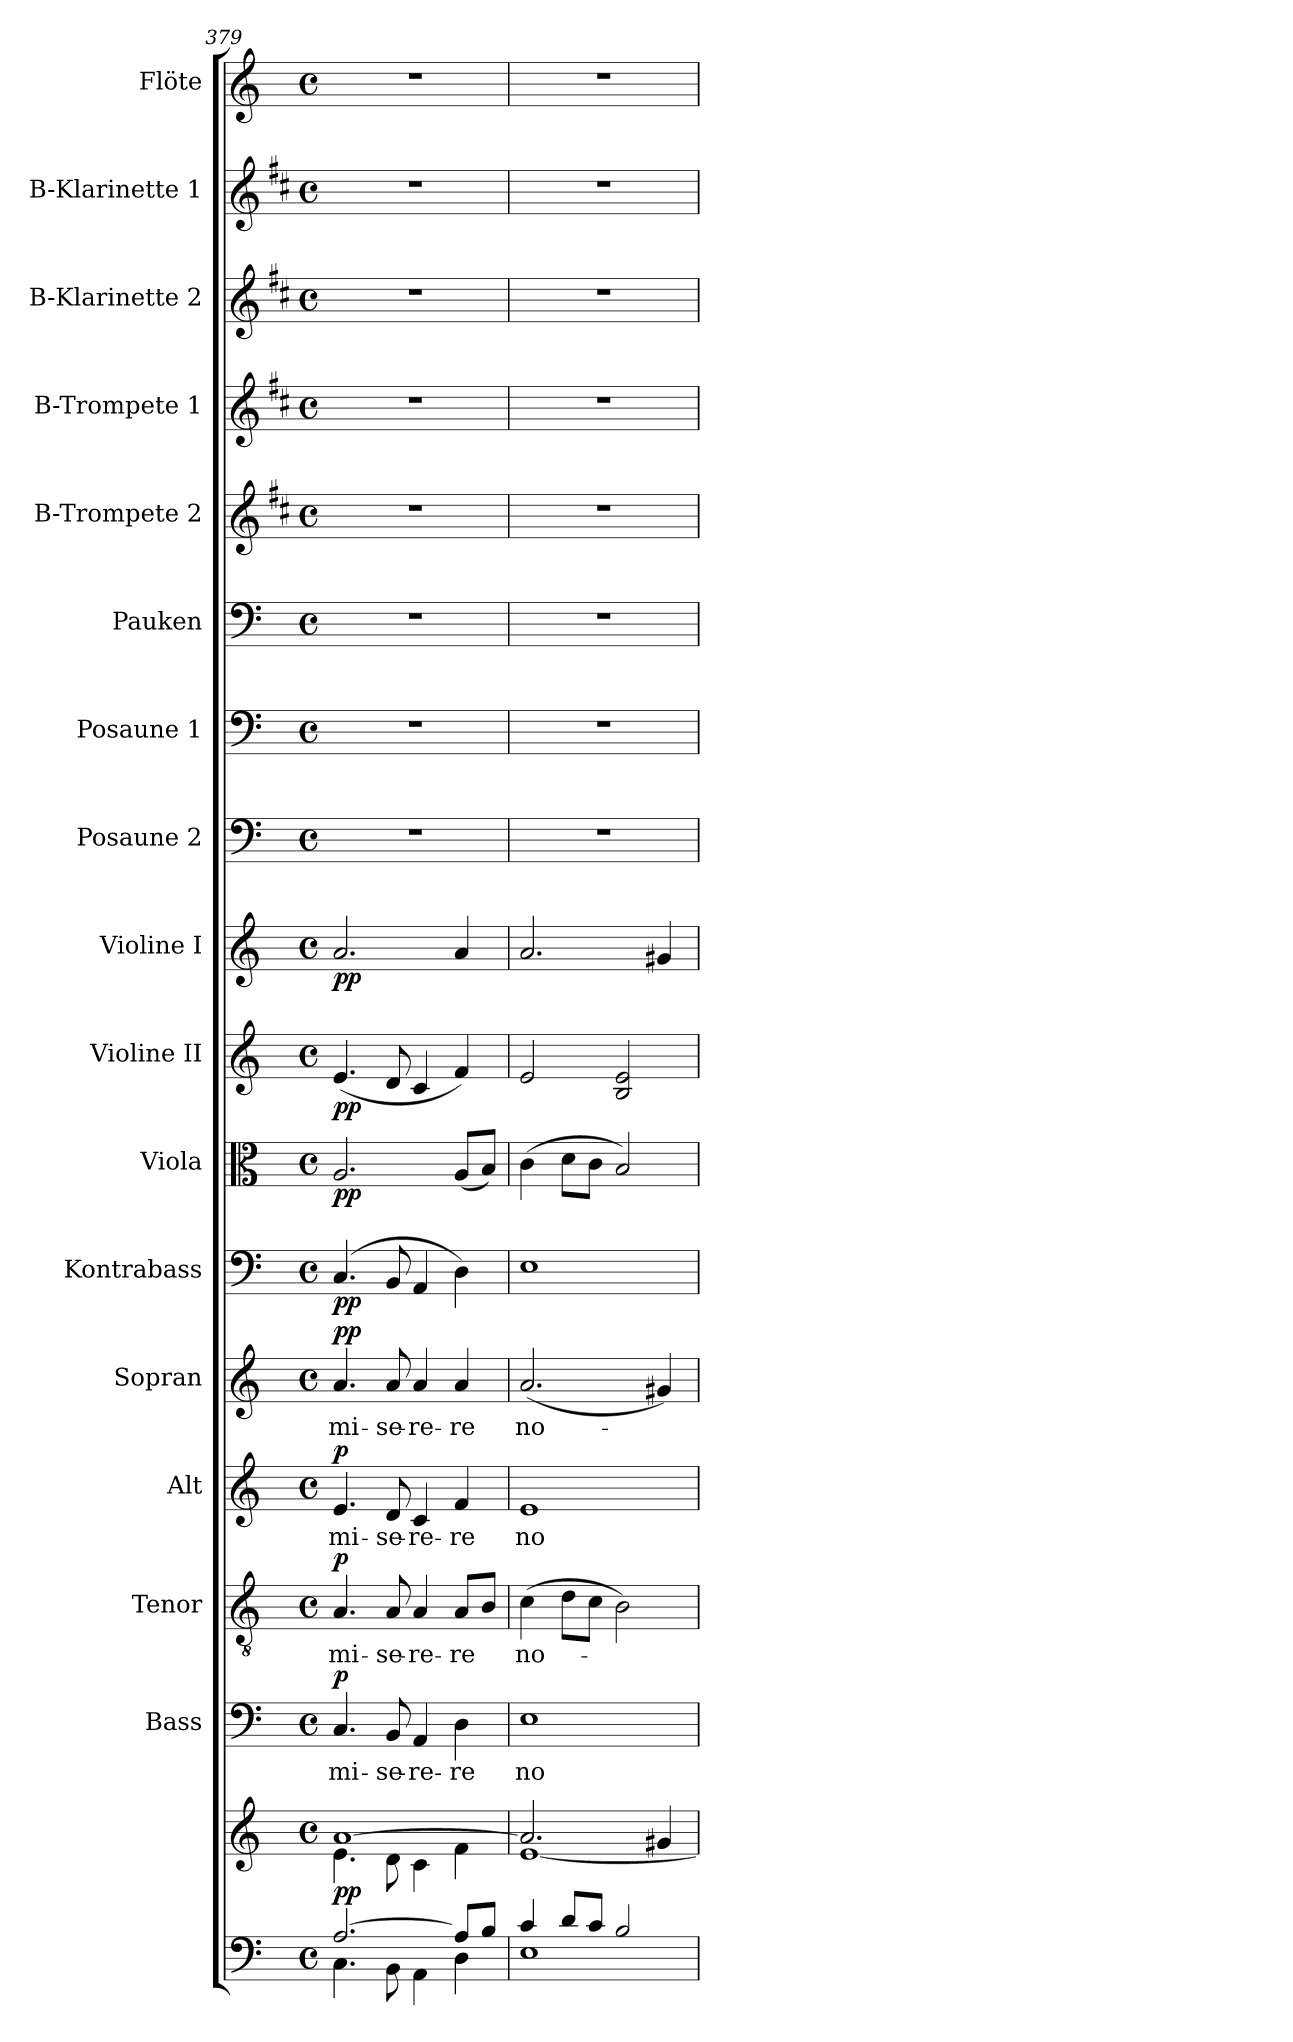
**kern	**kern	**dynam	**kern	**text	**dynam	**kern	**text	**dynam	**kern	**text	**dynam	**kern	**text	**dynam	**kern	**dynam	**kern	**dynam	**kern	**dynam	**kern	**dynam	**kern	**kern	**kern	**kern	**kern	**kern	**kern	**kern
*part17	*part17	*part17	*part16	*part16	*part16	*part15	*part15	*part15	*part14	*part14	*part14	*part13	*part13	*part13	*part12	*part12	*part11	*part11	*part10	*part10	*part9	*part9	*part8	*part7	*part6	*part5	*part4	*part3	*part2	*part1
*staff18	*staff17	*staff17/18	*staff16	*staff16	*staff16	*staff15	*staff15	*staff15	*staff14	*staff14	*staff14	*staff13	*staff13	*staff13	*staff12	*staff12	*staff11	*staff11	*staff10	*staff10	*staff9	*staff9	*staff8	*staff7	*staff6	*staff5	*staff4	*staff3	*staff2	*staff1
*	*	*	*I"Bass	*	*	*I"Tenor	*	*	*I"Alt	*	*	*I"Sopran	*	*	*I"Kontrabass	*	*I"Viola	*	*I"Violine II	*	*I"Violine I	*	*I"Posaune 2	*I"Posaune 1	*I"Pauken	*I"B-Trompete 2	*I"B-Trompete 1	*I"B-Klarinette 2	*I"B-Klarinette 1	*I"Flöte
*	*	*	*I'B.	*	*	*I'T.	*	*	*I'A.	*	*	*I'S.	*	*	*I'Kb.	*	*I'Vla.	*	*I'Vl. II	*	*I'Vl. I	*	*I'Pos. 2	*I'Pos. 1	*I'Pk.	*I'B Trp. 2	*I'B Trp. 1	*I'B Kl. 2	*I'B Kl. 1	*I'Fl.
*clefF4	*clefG2	*	*clefF4	*	*	*clefGv2	*	*	*clefG2	*	*	*clefG2	*	*	*clefF4	*	*clefC3	*	*clefG2	*	*clefG2	*	*clefF4	*clefF4	*clefF4	*clefG2	*clefG2	*clefG2	*clefG2	*clefG2
*	*	*	*	*	*	*	*	*	*	*	*	*	*	*	*ITrd7c12	*	*	*	*	*	*	*	*	*	*	*ITrd1c2	*ITrd1c2	*ITrd1c2	*ITrd1c2	*
*k[]	*k[]	*	*k[]	*	*	*k[]	*	*	*k[]	*	*	*k[]	*	*	*k[]	*	*k[]	*	*k[]	*	*k[]	*	*k[]	*k[]	*k[]	*k[]	*k[]	*k[]	*k[]	*k[]
*C:	*C:	*	*C:	*	*	*C:	*	*	*C:	*	*	*C:	*	*	*C:	*	*C:	*	*C:	*	*C:	*	*C:	*C:	*C:	*C:	*C:	*C:	*C:	*C:
*M4/4	*M4/4	*	*M4/4	*	*	*M4/4	*	*	*M4/4	*	*	*M4/4	*	*	*M4/4	*	*M4/4	*	*M4/4	*	*M4/4	*	*M4/4	*M4/4	*M4/4	*M4/4	*M4/4	*M4/4	*M4/4	*M4/4
*met(c)	*met(c)	*	*met(c)	*	*	*met(c)	*	*	*met(c)	*	*	*met(c)	*	*	*met(c)	*	*met(c)	*	*met(c)	*	*met(c)	*	*met(c)	*met(c)	*met(c)	*met(c)	*met(c)	*met(c)	*met(c)	*met(c)
=379	=379	=379	=379	=379	=379	=379	=379	=379	=379	=379	=379	=379	=379	=379	=379	=379	=379	=379	=379	=379	=379	=379	=379	=379	=379	=379	=379	=379	=379	=379
*^	*^	*	*	*	*	*	*	*	*	*	*	*	*	*	*	*	*	*	*	*	*	*	*	*	*	*	*	*	*	*
!	!	!	!	!LO:DY:b	!	!LO:LY:b	!LO:DY:a	!	!LO:LY:b	!LO:DY:a	!	!LO:LY:b	!LO:DY:a	!	!LO:LY:b	!LO:DY:a	!	!LO:DY:b	!	!LO:DY:b	!	!LO:DY:b	!	!LO:DY:b	!	!	!	!	!	!	!	!
[>2.A/	4.C\	[>1a	4.e\	pp	4.C/	mi-	p	4.A/	mi-	p	4.e/	mi-	p	4.a/	mi-	pp	(4.CC/	pp	2.A/	pp	(<4.e/	pp	2.a/	pp	1r	1r	1r	1r	1r	1r	1r	1r
!	!	!	!	!	!	!LO:LY:b	!	!	!LO:LY:b	!	!	!LO:LY:b	!	!	!LO:LY:b	!	!	!	!	!	!	!	!	!	!	!	!	!	!	!	!	!
.	8BB\	.	8d\	.	8BB/	-se-	.	8A/	-se-	.	8d/	-se-	.	8a/	-se-	.	8BBB/	.	.	.	8d/	.	.	.	.	.	.	.	.	.	.	.
!	!	!	!	!	!	!LO:LY:b	!	!	!LO:LY:b	!	!	!LO:LY:b	!	!	!LO:LY:b	!	!	!	!	!	!	!	!	!	!	!	!	!	!	!	!	!
.	4AA\	.	4c\	.	4AA/	-re-	.	4A/	-re-	.	4c/	-re-	.	4a/	-re-	.	4AAA/	.	.	.	4c/	.	.	.	.	.	.	.	.	.	.	.
!	!	!	!	!	!	!LO:LY:b	!	!	!LO:LY:b	!	!	!LO:LY:b	!	!	!LO:LY:b	!	!	!	!	!	!	!	!	!	!	!	!	!	!	!	!	!
8A/L]	4D\	.	4f\	.	4D\	-re	.	8A/L	-re	.	4f/	-re	.	4a/	-re	.	4DD\)	.	(<8A/L	.	4f/)	.	4a/	.	.	.	.	.	.	.	.	.
8B/J	.	.	.	.	.	.	.	8B/J	.	.	.	.	.	.	.	.	.	.	8B/J)	.	.	.	.	.	.	.	.	.	.	.	.	.
=380	=380	=380	=380	=380	=380	=380	=380	=380	=380	=380	=380	=380	=380	=380	=380	=380	=380	=380	=380	=380	=380	=380	=380	=380	=380	=380	=380	=380	=380	=380	=380	=380
!	!	!	!	!	!	!LO:LY:b	!	!	!LO:LY:b	!	!	!LO:LY:b	!	!	!LO:LY:b	!	!	!	!	!	!	!	!	!	!	!	!	!	!	!	!	!
4c/	1E	2.a/]	[<1e	.	1E	no-	.	(>4c\	no-	.	1e	no-	.	(<2.a/	no-	.	1EE	.	(>4c\	.	2e/	.	2.a/	.	1r	1r	1r	1r	1r	1r	1r	1r
8d/L	.	.	.	.	.	.	.	8d\L	.	.	.	.	.	.	.	.	.	.	8d\L	.	.	.	.	.	.	.	.	.	.	.	.	.
8c/J	.	.	.	.	.	.	.	8c\J	.	.	.	.	.	.	.	.	.	.	8c\J	.	.	.	.	.	.	.	.	.	.	.	.	.
2B/	.	.	.	.	.	.	.	2B\)	.	.	.	.	.	.	.	.	.	.	2B/)	.	2B/ 2e/	.	.	.	.	.	.	.	.	.	.	.
.	.	4g#X/	.	.	.	.	.	.	.	.	.	.	.	4g#X/)	.	.	.	.	.	.	.	.	4g#X/	.	.	.	.	.	.	.	.	.
*v	*v	*	*	*	*	*	*	*	*	*	*	*	*	*	*	*	*	*	*	*	*	*	*	*	*	*	*	*	*	*	*	*
*	*v	*v	*	*	*	*	*	*	*	*	*	*	*	*	*	*	*	*	*	*	*	*	*	*	*	*	*	*	*	*	*
=	=	=	=	=	=	=	=	=	=	=	=	=	=	=	=	=	=	=	=	=	=	=	=	=	=	=	=	=	=	=
*-	*-	*-	*-	*-	*-	*-	*-	*-	*-	*-	*-	*-	*-	*-	*-	*-	*-	*-	*-	*-	*-	*-	*-	*-	*-	*-	*-	*-	*-	*-
